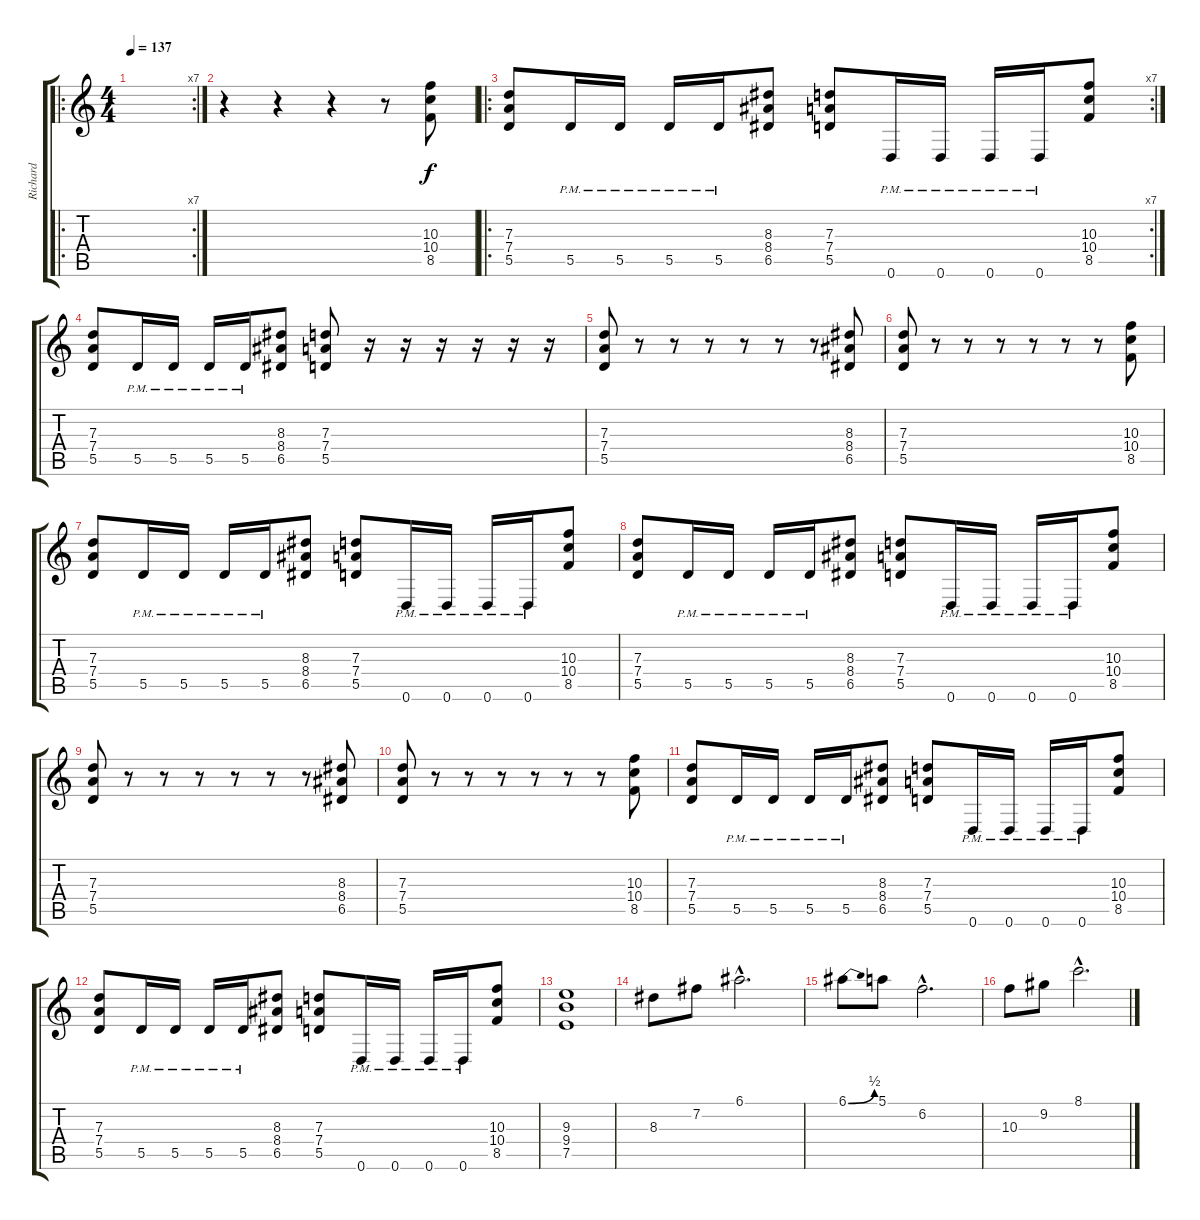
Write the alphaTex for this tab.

\track ("Richard" "Richard") {instrument distortionguitar}
\staff {score tabs}
\tuning (E4 B3 G3 D3 A2 D2) {hide}
\ro
\rc 7
\ts (4 4)
\tempo 137
\clef g2
\ks c
|
r.4 r.4 r.4 r.8 (10.3 10.4 8.5).8 |
\ro
\rc 7
(7.3 7.4 5.5).8 5.5{pm}.16 5.5{pm}.16 5.5{pm}.16 5.5{pm}.16 (8.3 8.4 6.5).8 (7.3 7.4 5.5).8 0.6{pm}.16 0.6{pm}.16 0.6{pm}.16 0.6{pm}.16 (10.3 10.4 8.5).8 |
(7.3 7.4 5.5).8 5.5{pm}.16 5.5{pm}.16 5.5{pm}.16 5.5{pm}.16 (8.3 8.4 6.5).8 (7.3 7.4 5.5).8 r.16 r.16 r.16 r.16 r.16 r.16 |
(7.3 7.4 5.5).8 r.8 r.8 r.8 r.8 r.8 r.8 (8.3 8.4 6.5).8 |
(7.3 7.4 5.5).8 r.8 r.8 r.8 r.8 r.8 r.8 (10.3 10.4 8.5).8 |
(7.3 7.4 5.5).8 5.5{pm}.16 5.5{pm}.16 5.5{pm}.16 5.5{pm}.16 (8.3 8.4 6.5).8 (7.3 7.4 5.5).8 0.6{pm}.16 0.6{pm}.16 0.6{pm}.16 0.6{pm}.16 (10.3 10.4 8.5).8 |
(7.3 7.4 5.5).8 5.5{pm}.16 5.5{pm}.16 5.5{pm}.16 5.5{pm}.16 (8.3 8.4 6.5).8 (7.3 7.4 5.5).8 0.6{pm}.16 0.6{pm}.16 0.6{pm}.16 0.6{pm}.16 (10.3 10.4 8.5).8 |
(7.3 7.4 5.5).8 r.8 r.8 r.8 r.8 r.8 r.8 (8.3 8.4 6.5).8 |
(7.3 7.4 5.5).8 r.8 r.8 r.8 r.8 r.8 r.8 (10.3 10.4 8.5).8 |
(7.3 7.4 5.5).8 5.5{pm}.16 5.5{pm}.16 5.5{pm}.16 5.5{pm}.16 (8.3 8.4 6.5).8 (7.3 7.4 5.5).8 0.6{pm}.16 0.6{pm}.16 0.6{pm}.16 0.6{pm}.16 (10.3 10.4 8.5).8 |
(7.3 7.4 5.5).8 5.5{pm}.16 5.5{pm}.16 5.5{pm}.16 5.5{pm}.16 (8.3 8.4 6.5).8 (7.3 7.4 5.5).8 0.6{pm}.16 0.6{pm}.16 0.6{pm}.16 0.6{pm}.16 (10.3 10.4 8.5).8 |
(9.3 9.4 7.5).1 |
8.3.8 7.2.8 6.1{hac}.2{d} |
6.1{be (bend 0 0 60 2)}.8 5.1.8 6.2{hac}.2{d} |
10.3.8 9.2.8 8.1{hac}.2{d}
